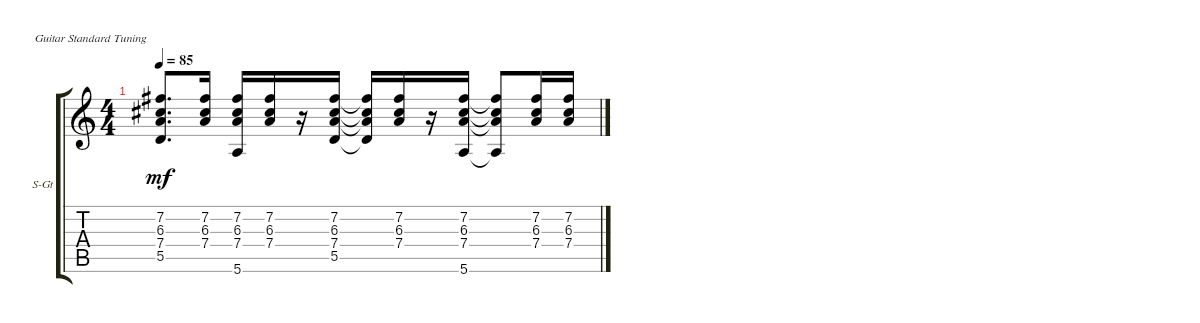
\defaultSystemsLayout 4
\bracketExtendMode groupsimilarinstruments
\firstSystemTrackNameOrientation horizontal
\otherSystemsTrackNameOrientation horizontal
\track ("Steel Guitar" "S-Gt") {instrument acousticguitarsteel}
\staff {score tabs}
\tuning (E4 B3 G3 D3 A2 E2)
\ts (4 4)
\tempo 85
\clef g2
\ks c
(5.5 6.3 7.4 7.2).8{d dy mf} (7.2 7.4 6.3).16 (5.6 7.4 6.3 7.2).16 (7.2 6.3 7.4).16 r.16 (7.4 7.2 6.3 5.5).16 (7.4{t} 6.3{t} 7.2{t} 5.5{t}).16 (7.2 6.3 7.4).16 r.16 (5.6 6.3 7.2 7.4).16 (5.6{t} 6.3{t} 7.2{t} 7.4{t}).8 (7.4 6.3 7.2).16 (6.3 7.4 7.2).16
